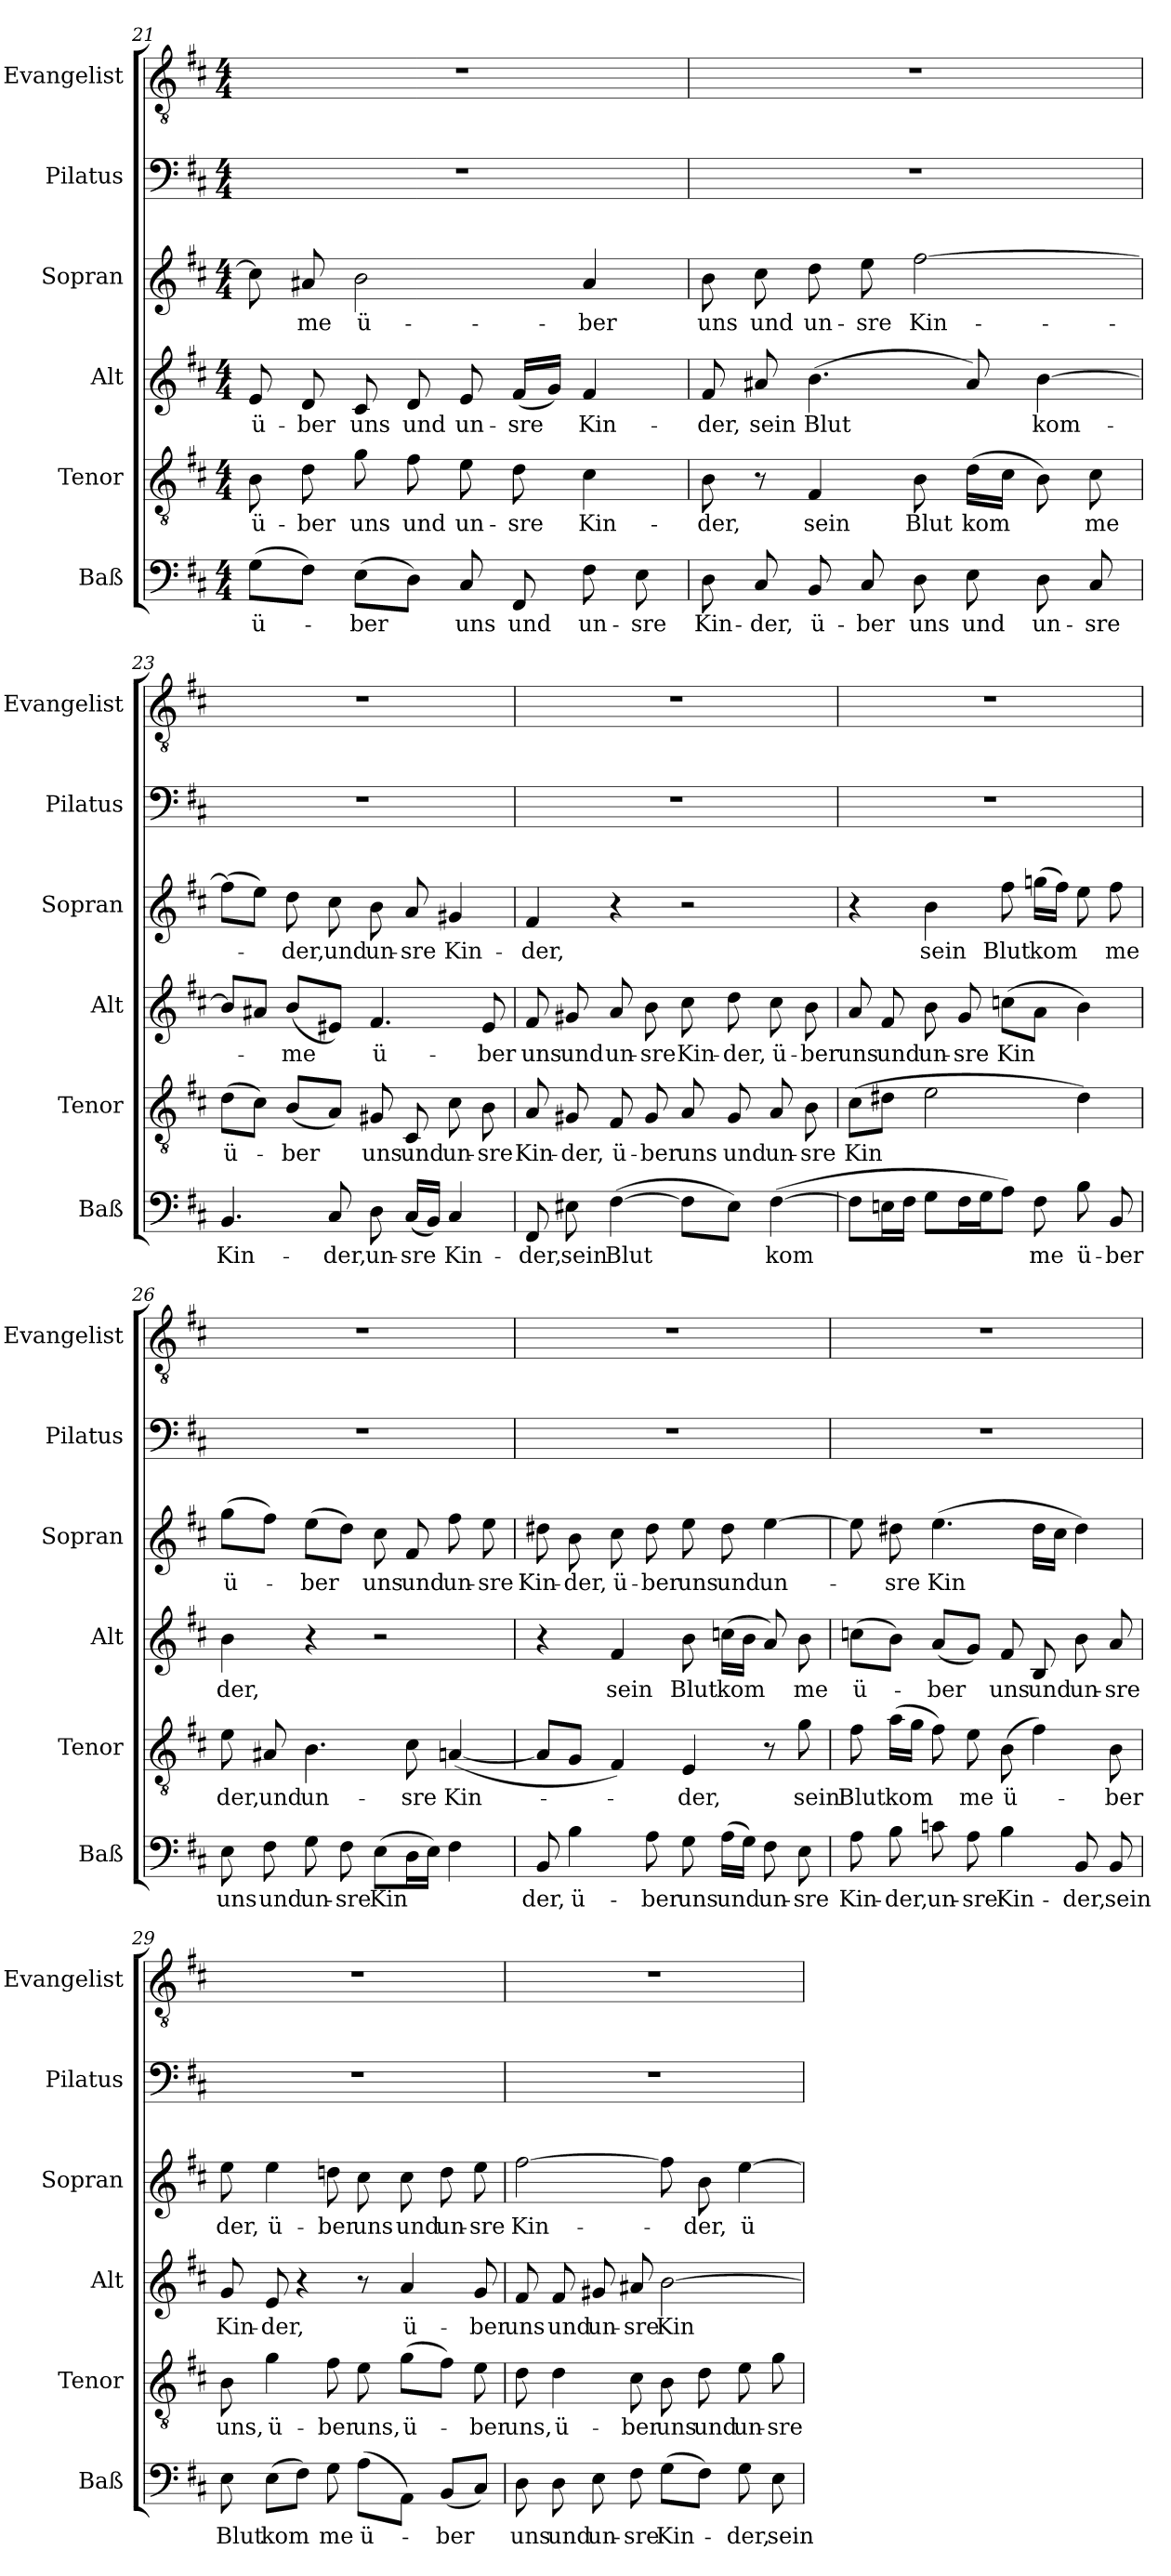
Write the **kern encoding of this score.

**kern	**text	**kern	**text	**kern	**text	**kern	**text	**kern	**kern
*part6	*part6	*part5	*part5	*part4	*part4	*part3	*part3	*part2	*part1
*staff6	*staff6	*staff5	*staff5	*staff4	*staff4	*staff3	*staff3	*staff2	*staff1
*I"Baß	*	*I"Tenor	*	*I"Alt	*	*I"Sopran	*	*I"Pilatus	*I"Evangelist
*I'Baß	*	*I'Tenor	*	*I'Alt	*	*I'Sopran	*	*I'Pilatus	*I'Evangelist
*clefF4	*	*clefGv2	*	*clefG2	*	*clefG2	*	*clefF4	*clefGv2
*k[f#c#]	*	*k[f#c#]	*	*k[f#c#]	*	*k[f#c#]	*	*k[f#c#]	*k[f#c#]
*D:	*	*D:	*	*D:	*	*D:	*	*D:	*D:
*M4/4	*	*M4/4	*	*M4/4	*	*M4/4	*	*M4/4	*M4/4
=21	=21	=21	=21	=21	=21	=21	=21	=21	=21
!	!LO:LY:b	!	!LO:LY:b	!	!LO:LY:b	!	!	!	!
(>8G\L	ü-	8B\	ü-	8e/	ü-	8cc#\]	.	1r	1r
!	!	!	!LO:LY:b	!	!LO:LY:b	!	!LO:LY:b	!	!
8F#\J)	.	8d\	-ber	8d/	-ber	8a#X/	me	.	.
!	!LO:LY:b	!	!LO:LY:b	!	!LO:LY:b	!	!LO:LY:b	!	!
(>8E\L	-ber	8g\	uns	8c#/	uns	2b\	ü-	.	.
!	!	!	!LO:LY:b	!	!LO:LY:b	!	!	!	!
8D\J)	.	8f#\	und	8d/	und	.	.	.	.
!	!LO:LY:b	!	!LO:LY:b	!	!LO:LY:b	!	!	!	!
8C#/	uns	8e\	un-	8e/	un-	.	.	.	.
!	!LO:LY:b	!	!LO:LY:b	!	!LO:LY:b	!	!	!	!
8FF#/	und	8d\	-sre	(<16f#/LL	-sre	.	.	.	.
.	.	.	.	16g/JJ)	.	.	.	.	.
!	!LO:LY:b	!	!LO:LY:b	!	!LO:LY:b	!	!LO:LY:b	!	!
8F#\	un-	4c#\	Kin-	4f#/	Kin-	4a#/	-ber	.	.
!	!LO:LY:b	!	!	!	!	!	!	!	!
8E\	-sre	.	.	.	.	.	.	.	.
=22	=22	=22	=22	=22	=22	=22	=22	=22	=22
!	!LO:LY:b	!	!LO:LY:b	!	!LO:LY:b	!	!LO:LY:b	!	!
8D\	Kin-	8B\	-der,	8f#/	-der,	8b\	uns	1r	1r
!	!LO:LY:b	!	!	!	!LO:LY:b	!	!LO:LY:b	!	!
8C#/	-der,	8r	.	8a#X/	sein	8cc#\	und	.	.
!	!LO:LY:b	!	!LO:LY:b	!	!LO:LY:b	!	!LO:LY:b	!	!
8BB/	ü-	4F#/	sein	(<4.b\	Blut	8dd\	un-	.	.
!	!LO:LY:b	!	!	!	!	!	!LO:LY:b	!	!
8C#/	-ber	.	.	.	.	8ee\	-sre	.	.
!	!LO:LY:b	!	!LO:LY:b	!	!	!	!LO:LY:b	!	!
8D\	uns	8B\	Blut	.	.	[2ff#\	Kin-	.	.
!	!LO:LY:b	!	!LO:LY:b	!	!	!	!	!	!
8E\	und	(>16d\LL	kom	8a#/)	.	.	.	.	.
.	.	16c#\JJ	.	.	.	.	.	.	.
!	!LO:LY:b	!	!	!	!LO:LY:b	!	!	!	!
8D\	un-	8B\)	.	[4b\	kom-	.	.	.	.
!	!LO:LY:b	!	!LO:LY:b	!	!	!	!	!	!
8C#/	-sre	8c#\	me	.	.	.	.	.	.
!!LO:LB:g=z
=23	=23	=23	=23	=23	=23	=23	=23	=23	=23
!	!LO:LY:b	!	!LO:LY:b	!	!	!	!	!	!
4.BB/	Kin-	(>8d\L	ü-	8b/L]	.	(>8ff#\L]	.	1r	1r
.	.	8c#\J)	.	8a#X/J	.	8ee\J)	.	.	.
!	!	!	!LO:LY:b	!	!LO:LY:b	!	!LO:LY:b	!	!
.	.	(<8B/L	-ber	(<8b/L	-me	8dd\	-der,	.	.
!	!LO:LY:b	!	!	!	!	!	!LO:LY:b	!	!
8C#/	-der,	8A/J)	.	8e#X/J)	.	8cc#\	und	.	.
!	!LO:LY:b	!	!LO:LY:b	!	!LO:LY:b	!	!LO:LY:b	!	!
8D\	un-	8G#X/	uns	4.f#/	ü-	8b\	un-	.	.
!	!LO:LY:b	!	!LO:LY:b	!	!	!	!LO:LY:b	!	!
(<16C#/LL	-sre	8C#/	und	.	.	8a/	-sre	.	.
16BB/JJ)	.	.	.	.	.	.	.	.	.
!	!LO:LY:b	!	!LO:LY:b	!	!	!	!LO:LY:b	!	!
4C#/	Kin-	8c#\	un-	.	.	4g#X/	Kin-	.	.
!	!	!	!LO:LY:b	!	!LO:LY:b	!	!	!	!
.	.	8B\	-sre	8e#/	-ber	.	.	.	.
=24	=24	=24	=24	=24	=24	=24	=24	=24	=24
!	!LO:LY:b	!	!LO:LY:b	!	!LO:LY:b	!	!LO:LY:b	!	!
8FF#/	-der,	8A/	Kin-	8f#/	uns	4f#/	-der,	1r	1r
!	!LO:LY:b	!	!LO:LY:b	!	!LO:LY:b	!	!	!	!
8E#X\	sein	8G#X/	-der,	8g#X/	und	.	.	.	.
!	!LO:LY:b	!	!LO:LY:b	!	!LO:LY:b	!	!	!	!
(>[4F#\	Blut	8F#/	ü-	8a/	un-	4r	.	.	.
!	!	!	!LO:LY:b	!	!LO:LY:b	!	!	!	!
.	.	8G#/	-ber	8b\	-sre	.	.	.	.
!	!	!	!LO:LY:b	!	!LO:LY:b	!	!	!	!
8F#\L]	.	8A/	uns	8cc#\	Kin-	2r	.	.	.
!	!	!	!LO:LY:b	!	!LO:LY:b	!	!	!	!
8E#\J)	.	8G#/	und	8dd\	-der,	.	.	.	.
!	!LO:LY:b	!	!LO:LY:b	!	!LO:LY:b	!	!	!	!
(>[4F#\	kom	8A/	un-	8cc#\	ü-	.	.	.	.
!	!	!	!LO:LY:b	!	!LO:LY:b	!	!	!	!
.	.	8B\	-sre	8b\	-ber	.	.	.	.
=25	=25	=25	=25	=25	=25	=25	=25	=25	=25
!	!	!	!LO:LY:b	!	!LO:LY:b	!	!	!	!
8F#\L]	.	(>8c#\L	Kin	8a/	uns	4r	.	1r	1r
!	!	!	!	!	!LO:LY:b	!	!	!	!
16En\L	.	8d#X\J	.	8f#/	und	.	.	.	.
16F#\JJ	.	.	.	.	.	.	.	.	.
!	!	!	!	!	!LO:LY:b	!	!LO:LY:b	!	!
8G\L	.	2e\	.	8b\	un-	4b\	sein	.	.
!	!	!	!	!	!LO:LY:b	!	!	!	!
16F#\L	.	.	.	8g/	-sre	.	.	.	.
16G\J	.	.	.	.	.	.	.	.	.
!	!	!	!	!	!LO:LY:b	!	!LO:LY:b	!	!
8A\J)	.	.	.	(>8ccn\L	Kin	8ff#\	Blut	.	.
!	!LO:LY:b	!	!	!	!	!	!LO:LY:b	!	!
8F#\	me	.	.	8a\J	.	(>16ggn\LL	kom	.	.
.	.	.	.	.	.	16ff#\JJ)	.	.	.
!	!LO:LY:b	!	!	!	!	!	!	!	!
8B\	ü-	4d#\)	.	4b\)	.	8ee\	.	.	.
!	!LO:LY:b	!	!	!	!	!	!LO:LY:b	!	!
8BB/	-ber	.	.	.	.	8ff#\	me	.	.
!!LO:PB:g=z
=26	=26	=26	=26	=26	=26	=26	=26	=26	=26
!	!LO:LY:b	!	!LO:LY:b	!	!LO:LY:b	!	!LO:LY:b	!	!
8E\	uns	8e\	der,	4b\	der,	(>8gg\L	ü-	1r	1r
!	!LO:LY:b	!	!LO:LY:b	!	!	!	!	!	!
8F#\	und	8A#X/	und	.	.	8ff#\J)	.	.	.
!	!LO:LY:b	!	!LO:LY:b	!	!	!	!LO:LY:b	!	!
8G\	un-	4.B\	un-	4r	.	(>8ee\L	-ber	.	.
!	!LO:LY:b	!	!	!	!	!	!	!	!
8F#\	-sre	.	.	.	.	8dd\J)	.	.	.
!	!LO:LY:b	!	!	!	!	!	!LO:LY:b	!	!
(>8E\L	Kin	.	.	2r	.	8cc#\	uns	.	.
!	!	!	!LO:LY:b	!	!	!	!LO:LY:b	!	!
16D\L	.	8c#\	-sre	.	.	8f#/	und	.	.
16E\JJ)	.	.	.	.	.	.	.	.	.
!	!	!	!LO:LY:b	!	!	!	!LO:LY:b	!	!
4F#\	.	(<[4An/	Kin-	.	.	8ff#\	un-	.	.
!	!	!	!	!	!	!	!LO:LY:b	!	!
.	.	.	.	.	.	8ee\	-sre	.	.
=27	=27	=27	=27	=27	=27	=27	=27	=27	=27
!	!LO:LY:b	!	!	!	!	!	!LO:LY:b	!	!
8BB/	der,	8A/L]	.	4r	.	8dd#X\	Kin-	1r	1r
!	!LO:LY:b	!	!	!	!	!	!LO:LY:b	!	!
4B\	ü-	8G/J	.	.	.	8b\	-der,	.	.
!	!	!	!	!	!LO:LY:b	!	!LO:LY:b	!	!
.	.	4F#/)	.	4f#/	sein	8cc#\	ü-	.	.
!	!LO:LY:b	!	!	!	!	!	!LO:LY:b	!	!
8A\	-ber	.	.	.	.	8dd#\	-ber	.	.
!	!LO:LY:b	!	!LO:LY:b	!	!LO:LY:b	!	!LO:LY:b	!	!
8G\	uns	4E/	-der,	8b\	Blut	8ee\	uns	.	.
!	!LO:LY:b	!	!	!	!LO:LY:b	!	!LO:LY:b	!	!
(>16A\LL	und	.	.	(>16ccn\LL	kom	8dd#\	und	.	.
16G\JJ)	.	.	.	16b\JJ	.	.	.	.	.
!	!LO:LY:b	!	!	!	!	!	!LO:LY:b	!	!
8F#\	un-	8r	.	8a/)	.	[4ee\	un-	.	.
!	!LO:LY:b	!	!LO:LY:b	!	!LO:LY:b	!	!	!	!
8E\	-sre	8g\	sein	8b\	me	.	.	.	.
=28	=28	=28	=28	=28	=28	=28	=28	=28	=28
!	!LO:LY:b	!	!LO:LY:b	!	!LO:LY:b	!	!	!	!
8A\	Kin-	8f#\	Blut	(>8ccn\L	ü-	8ee\]	.	1r	1r
!	!LO:LY:b	!	!LO:LY:b	!	!	!	!LO:LY:b	!	!
8B\	-der,	(>16a\LL	kom	8b\J)	.	8dd#X\	-sre	.	.
.	.	16g\JJ	.	.	.	.	.	.	.
!	!LO:LY:b	!	!	!	!LO:LY:b	!	!LO:LY:b	!	!
8cn\	un-	8f#\)	.	(<8a/L	-ber	(>4.ee\	Kin	.	.
!	!LO:LY:b	!	!LO:LY:b	!	!	!	!	!	!
8A\	-sre	8e\	me	8g/J)	.	.	.	.	.
!	!LO:LY:b	!	!LO:LY:b	!	!LO:LY:b	!	!	!	!
4B\	Kin-	(>8B\	ü-	8f#/	uns	.	.	.	.
!	!	!	!	!	!LO:LY:b	!	!	!	!
.	.	4f#\)	.	8B/	und	16dd#\LL	.	.	.
.	.	.	.	.	.	16cc#\JJ	.	.	.
!	!LO:LY:b	!	!	!	!LO:LY:b	!	!	!	!
8BB/	-der,	.	.	8b\	un-	4dd#\)	.	.	.
!	!LO:LY:b	!	!LO:LY:b	!	!LO:LY:b	!	!	!	!
8BB/	sein	8B\	-ber	8a/	-sre	.	.	.	.
!!LO:LB:g=z
=29	=29	=29	=29	=29	=29	=29	=29	=29	=29
!	!LO:LY:b	!	!LO:LY:b	!	!LO:LY:b	!	!LO:LY:b	!	!
8E\	Blut	8B\	uns,	8g/	Kin-	8ee\	der,	1r	1r
!	!LO:LY:b	!	!LO:LY:b	!	!LO:LY:b	!	!LO:LY:b	!	!
(>8E\L	kom	4g\	ü-	8e/	-der,	4ee\	ü-	.	.
8F#\J)	.	.	.	4r	.	.	.	.	.
!	!LO:LY:b	!	!LO:LY:b	!	!	!	!LO:LY:b	!	!
8G\	me	8f#\	-ber	.	.	8ddn\	-ber	.	.
!	!LO:LY:b	!	!LO:LY:b	!	!	!	!LO:LY:b	!	!
(>8A\L	ü-	8e\	uns,	8r	.	8cc#\	uns	.	.
!	!	!	!LO:LY:b	!	!LO:LY:b	!	!LO:LY:b	!	!
8AA\J)	.	(>8g\L	ü-	4a/	ü-	8cc#\	und	.	.
!	!LO:LY:b	!	!	!	!	!	!LO:LY:b	!	!
(<8BB/L	-ber	8f#\J)	.	.	.	8dd\	un-	.	.
!	!	!	!LO:LY:b	!	!LO:LY:b	!	!LO:LY:b	!	!
8C#/J)	.	8e\	-ber	8g/	-ber	8ee\	-sre	.	.
=30	=30	=30	=30	=30	=30	=30	=30	=30	=30
!	!LO:LY:b	!	!LO:LY:b	!	!LO:LY:b	!	!LO:LY:b	!	!
8D\	uns	8d\	uns,	8f#/	uns	[2ff#\	Kin-	1r	1r
!	!LO:LY:b	!	!LO:LY:b	!	!LO:LY:b	!	!	!	!
8D\	und	4d\	ü-	8f#/	und	.	.	.	.
!	!LO:LY:b	!	!	!	!LO:LY:b	!	!	!	!
8E\	un-	.	.	8g#X/	un-	.	.	.	.
!	!LO:LY:b	!	!LO:LY:b	!	!LO:LY:b	!	!	!	!
8F#\	-sre	8c#\	-ber	8a#X/	-sre	.	.	.	.
!	!LO:LY:b	!	!LO:LY:b	!	!LO:LY:b	!	!	!	!
(>8G\L	Kin-	8B\	uns	[2b\	Kin-	8ff#\]	.	.	.
!	!	!	!LO:LY:b	!	!	!	!LO:LY:b	!	!
8F#\J)	.	8d\	und	.	.	8b\	-der,	.	.
!	!LO:LY:b	!	!LO:LY:b	!	!	!	!LO:LY:b	!	!
8G\	-der,	8e\	un-	.	.	[4ee\	ü-	.	.
!	!LO:LY:b	!	!LO:LY:b	!	!	!	!	!	!
8E\	sein	8g\	-sre	.	.	.	.	.	.
=	=	=	=	=	=	=	=	=	=
*-	*-	*-	*-	*-	*-	*-	*-	*-	*-
